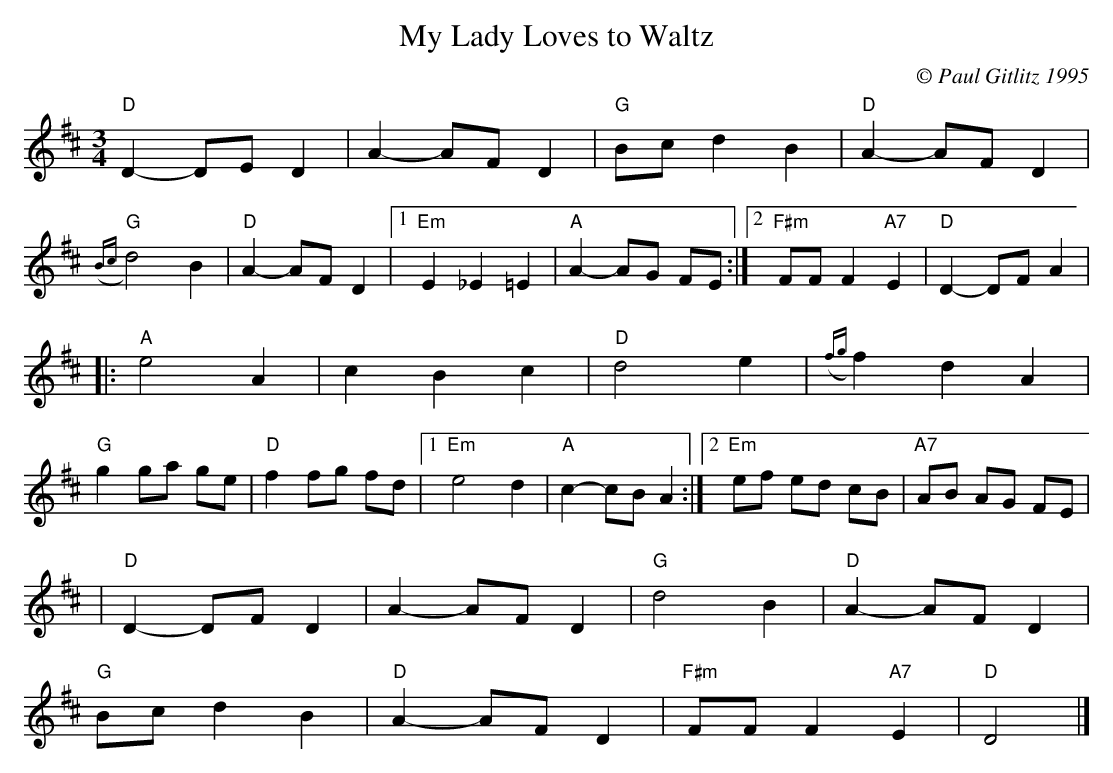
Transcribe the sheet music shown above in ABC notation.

X:1
T:My Lady Loves to Waltz
M:3/4
L:1/8
C:© Paul Gitlitz 1995
K:D
"D"D2-DED2|A2-AFD2|"G"Bcd2B2|"D"A2-AFD2|!
({Bc}"G"d4)B2|"D"A2-AFD2|1"Em"E2_E2=E2|"A"A2-AG FE:|2"F#m"FFF2"A7"E2|"D"D2-DFA2|!
|:"A"e4A2|c2B2c2|"D"d4e2|({fg}f2)d2A2|!
"G"g2ga ge|"D"f2fg fd|1"Em"e4d2|"A"c2-cBA2:|2"Em"ef ed cB|"A7"AB AG FE|!
|"D"D2-DFD2|A2-AFD2|"G"d4B2|"D"A2-AFD2|!
"G"Bc d2B2|"D"A2-AFD2|"F#m"FFF2"A7"E2|"D"D4|]
